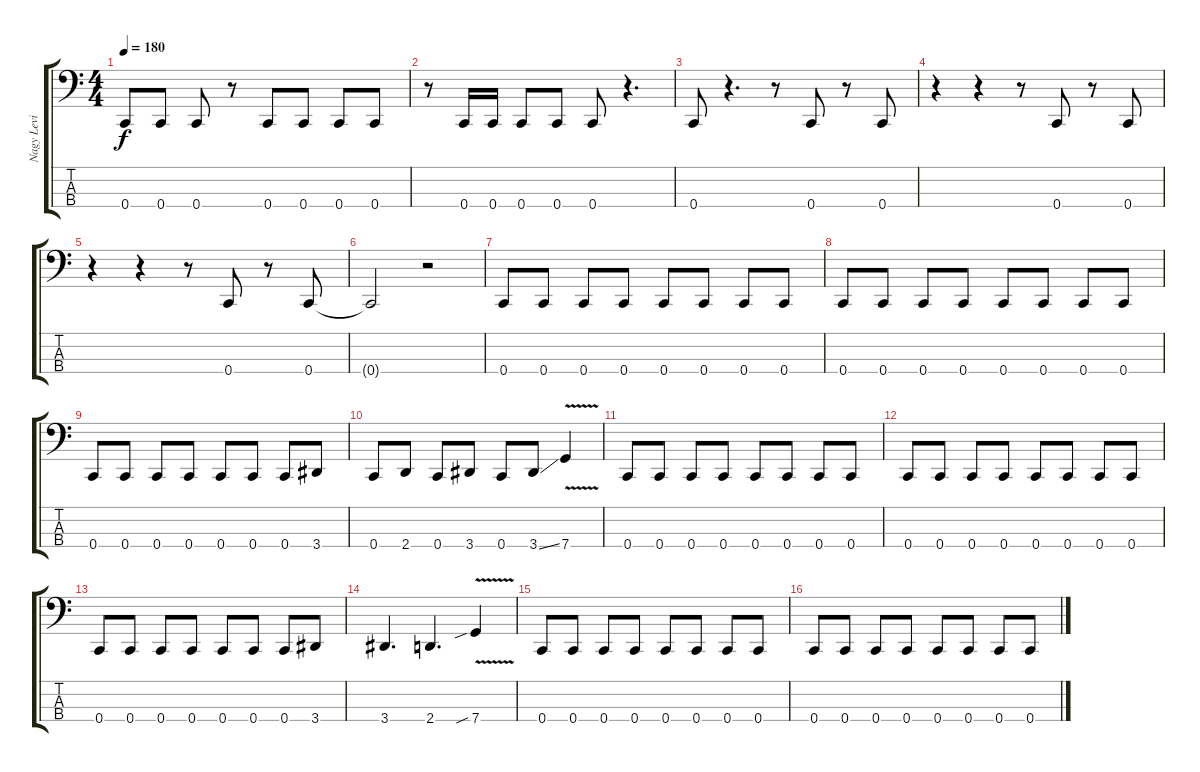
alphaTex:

\track ("Nagy Levi" "Nagy Levi") {instrument electricbassfinger}
\staff {score tabs}
\tuning (F2 C2 G1 C1) {hide}
\ts (4 4)
\tempo 180
\clef f4
\ks c
0.4.8{dy f} 0.4.8 0.4.8 r.8 0.4.8 0.4.8 0.4.8 0.4.8 |
r.8 0.4.16 0.4.16 0.4.8 0.4.8 0.4.8 r.4{d} |
0.4.8 r.4{d} r.8 0.4.8 r.8 0.4.8 |
r.4 r.4 r.8 0.4.8 r.8 0.4.8 |
r.4 r.4 r.8 0.4.8 r.8 0.4.8 |
0.4{t}.2 r.2 |
0.4.8 0.4.8 0.4.8 0.4.8 0.4.8 0.4.8 0.4.8 0.4.8 |
0.4.8 0.4.8 0.4.8 0.4.8 0.4.8 0.4.8 0.4.8 0.4.8 |
0.4.8 0.4.8 0.4.8 0.4.8 0.4.8 0.4.8 0.4.8 3.4.8 |
0.4.8 2.4.8 0.4.8 3.4.8 0.4.8 3.4{ss}.8 7.4{v}.4 |
0.4.8 0.4.8 0.4.8 0.4.8 0.4.8 0.4.8 0.4.8 0.4.8 |
0.4.8 0.4.8 0.4.8 0.4.8 0.4.8 0.4.8 0.4.8 0.4.8 |
0.4.8 0.4.8 0.4.8 0.4.8 0.4.8 0.4.8 0.4.8 3.4.8 |
3.4.4{d} 2.4.4{d} 7.4{v sib}.4 |
0.4.8 0.4.8 0.4.8 0.4.8 0.4.8 0.4.8 0.4.8 0.4.8 |
0.4.8 0.4.8 0.4.8 0.4.8 0.4.8 0.4.8 0.4.8 0.4.8
